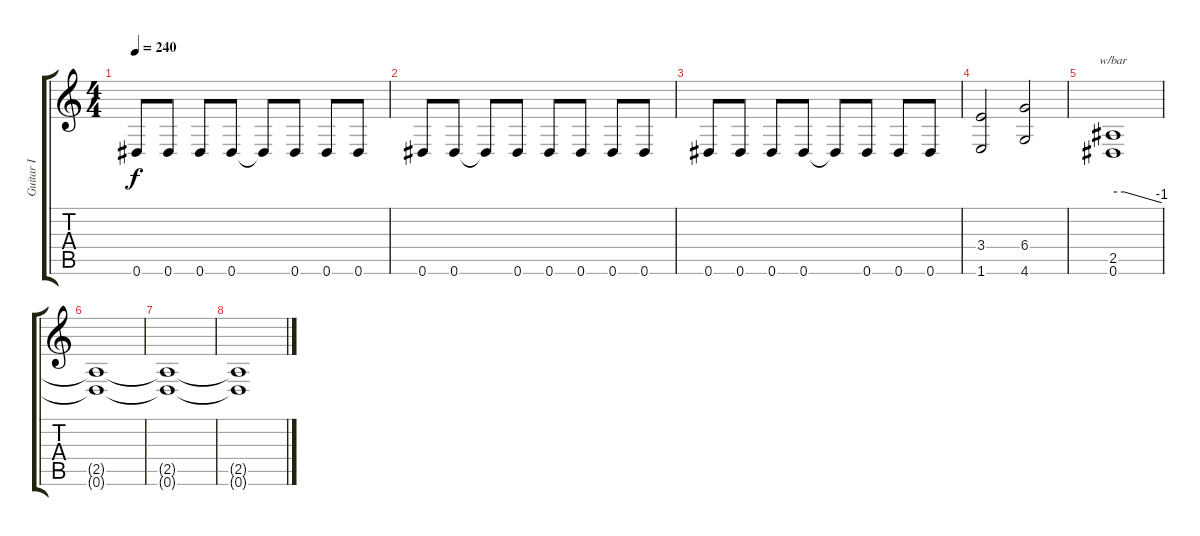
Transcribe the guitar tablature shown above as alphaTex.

\track ("Guitar I" "Guitar I") {instrument distortionguitar}
\staff {score tabs}
\tuning (Eb4 Bb3 Gb3 Db3 Ab2 Eb2) {hide}
\ts (4 4)
\tempo 240
\clef g2
\ks c
0.6.8{dy f} 0.6.8 0.6.8 0.6.8 0.6{t}.8 0.6.8 0.6.8 0.6.8 |
0.6.8 0.6.8 0.6{t}.8 0.6.8 0.6.8 0.6.8 0.6.8 0.6.8 |
0.6.8 0.6.8 0.6.8 0.6.8 0.6{t}.8 0.6.8 0.6.8 0.6.8 |
(3.4 1.6).2 (6.4 4.6).2 |
(2.5 0.6).1{tbe (custom default 0 0 14 0 60 -4)} |
(2.5{t} 0.6{t}).1 |
(2.5{t} 0.6{t}).1 |
(2.5{t} 0.6{t}).1
